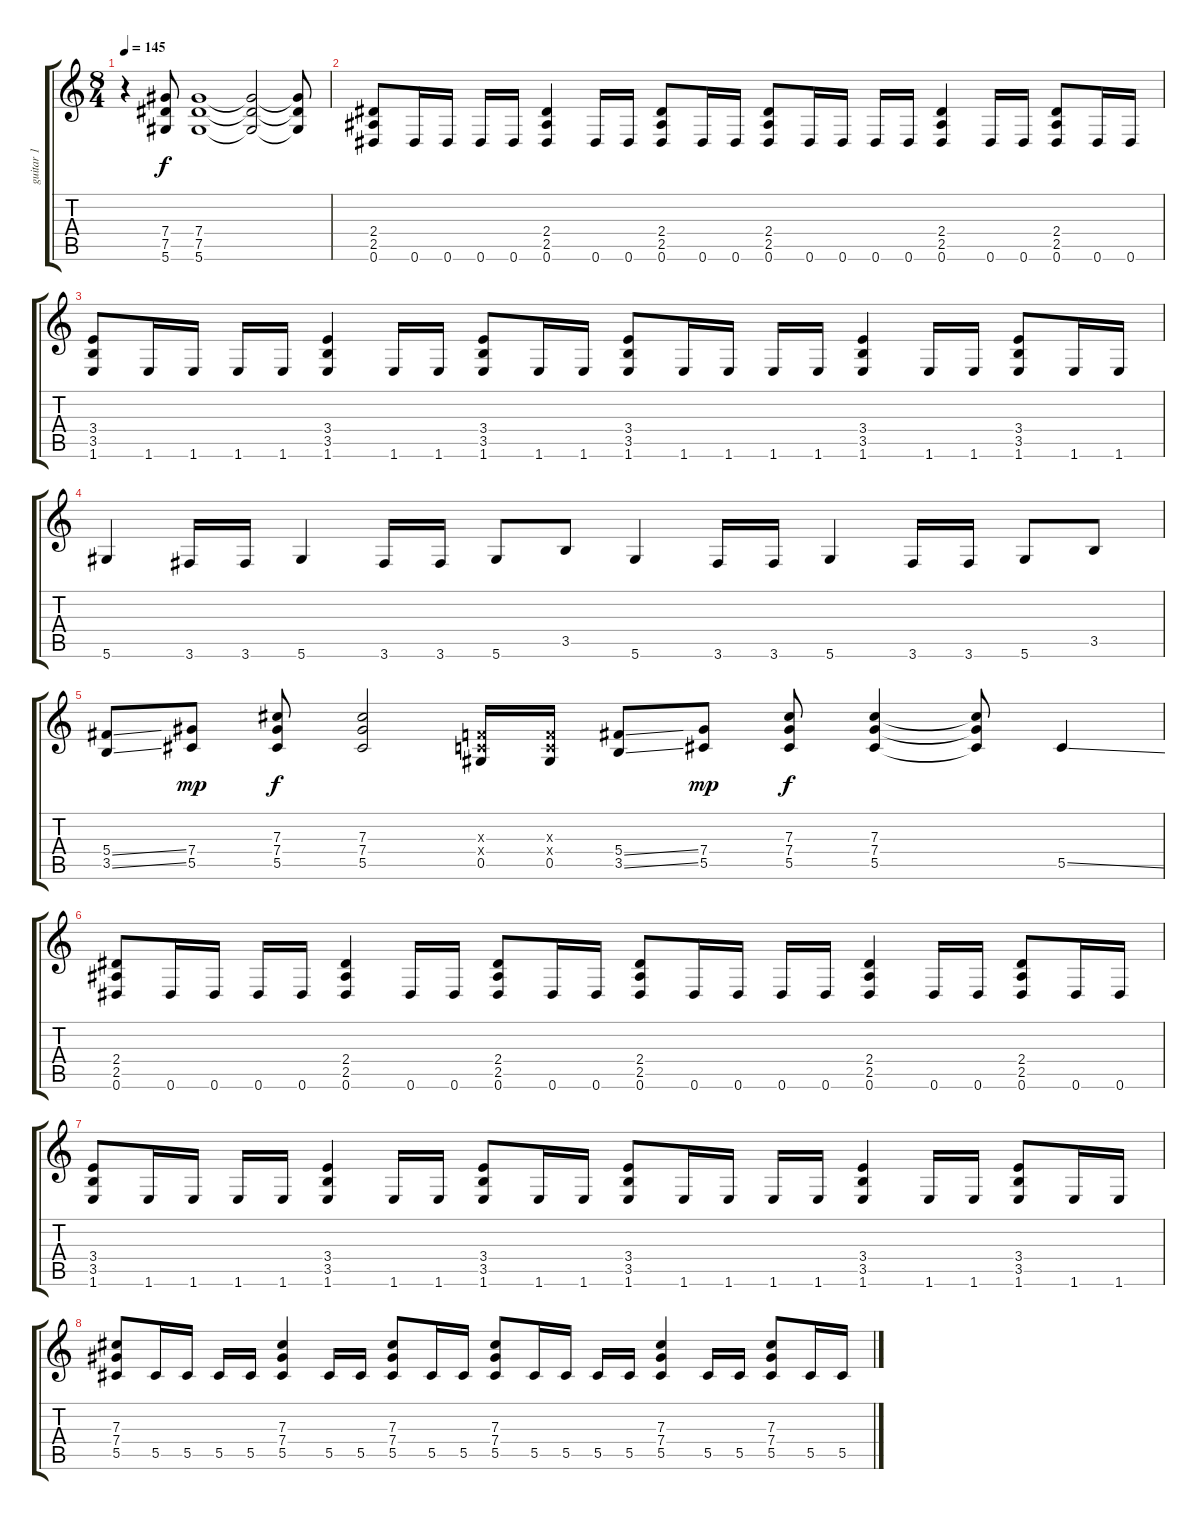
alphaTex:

\track ("guitar 1" "guitar 1") {instrument overdrivenguitar}
\staff {score tabs}
\tuning (Eb4 Bb3 Gb3 Db3 Ab2 Eb2) {hide}
\ts (8 4)
\tempo 145
\clef g2
\ks c
r.4{dy f} (7.4 7.5 5.6).8 (7.4 7.5 5.6).1 (7.4{t} 7.5{t} 5.6{t}).2 (7.4{t} 7.5{t} 5.6{t}).8 |
(2.4 2.5 0.6).8 0.6.16 0.6.16 0.6.16 0.6.16 (2.4 2.5 0.6).4 0.6.16 0.6.16 (2.4 2.5 0.6).8 0.6.16 0.6.16 (2.4 2.5 0.6).8 0.6.16 0.6.16 0.6.16 0.6.16 (2.4 2.5 0.6).4 0.6.16 0.6.16 (2.4 2.5 0.6).8 0.6.16 0.6.16 |
(3.4 3.5 1.6).8 1.6.16 1.6.16 1.6.16 1.6.16 (3.4 3.5 1.6).4 1.6.16 1.6.16 (3.4 3.5 1.6).8 1.6.16 1.6.16 (3.4 3.5 1.6).8 1.6.16 1.6.16 1.6.16 1.6.16 (3.4 3.5 1.6).4 1.6.16 1.6.16 (3.4 3.5 1.6).8 1.6.16 1.6.16 |
5.6.4 3.6.16 3.6.16 5.6.4 3.6.16 3.6.16 5.6.8 3.5.8 5.6.4 3.6.16 3.6.16 5.6.4 3.6.16 3.6.16 5.6.8 3.5.8 |
(5.4{ss} 3.5{ss}).8 (7.4 5.5).8{dy mp} (7.3 7.4 5.5).8{dy f} (7.3 7.4 5.5).2 (-1.3{x} -1.4{x} 0.5).16 (-1.3{x} -1.4{x} 0.5).16 (5.4{ss} 3.5{ss}).8 (7.4 5.5).8{dy mp} (7.3 7.4 5.5).8{dy f} (7.3 7.4 5.5).4 (7.3{t} 7.4{t} 5.5{t}).8 5.5{ss}.4 |
(2.4 2.5 0.6).8 0.6.16 0.6.16 0.6.16 0.6.16 (2.4 2.5 0.6).4 0.6.16 0.6.16 (2.4 2.5 0.6).8 0.6.16 0.6.16 (2.4 2.5 0.6).8 0.6.16 0.6.16 0.6.16 0.6.16 (2.4 2.5 0.6).4 0.6.16 0.6.16 (2.4 2.5 0.6).8 0.6.16 0.6.16 |
(3.4 3.5 1.6).8 1.6.16 1.6.16 1.6.16 1.6.16 (3.4 3.5 1.6).4 1.6.16 1.6.16 (3.4 3.5 1.6).8 1.6.16 1.6.16 (3.4 3.5 1.6).8 1.6.16 1.6.16 1.6.16 1.6.16 (3.4 3.5 1.6).4 1.6.16 1.6.16 (3.4 3.5 1.6).8 1.6.16 1.6.16 |
(7.3 7.4 5.5).8 5.5.16 5.5.16 5.5.16 5.5.16 (7.3 7.4 5.5).4 5.5.16 5.5.16 (7.3 7.4 5.5).8 5.5.16 5.5.16 (7.3 7.4 5.5).8 5.5.16 5.5.16 5.5.16 5.5.16 (7.3 7.4 5.5).4 5.5.16 5.5.16 (7.3 7.4 5.5).8 5.5.16 5.5.16
